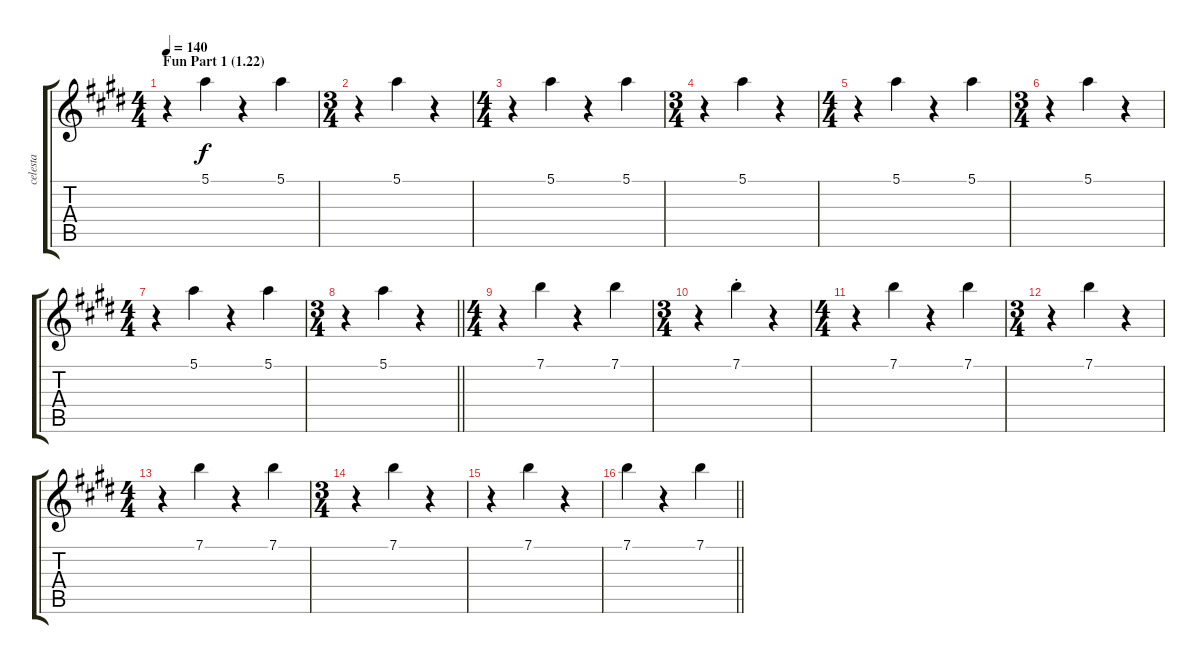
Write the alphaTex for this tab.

\track ("celesta" "celesta") {instrument celesta}
\staff {score tabs}
\tuning (E5 B4 G4 D4 A3 E3) {hide}
\ts (4 4)
\section ("" "Fun Part 1 (1.22)")
\tempo 140
\clef g2
\ks e
r.4{dy f} 5.1.4 r.4 5.1.4 |
\ts (3 4)
r.4 5.1.4 r.4 |
\ts (4 4)
r.4 5.1.4 r.4 5.1.4 |
\ts (3 4)
r.4 5.1.4 r.4 |
\ts (4 4)
r.4 5.1.4 r.4 5.1.4 |
\ts (3 4)
r.4 5.1.4 r.4 |
\ts (4 4)
r.4 5.1.4 r.4 5.1.4 |
\ts (3 4)
\barLineRight lightlight
r.4 5.1.4 r.4 |
\ts (4 4)
r.4 7.1.4 r.4 7.1.4 |
\ts (3 4)
r.4 7.1{st}.4 r.4 |
\ts (4 4)
r.4 7.1.4 r.4 7.1.4 |
\ts (3 4)
r.4 7.1.4 r.4 |
\ts (4 4)
r.4 7.1.4 r.4 7.1.4 |
\ts (3 4)
r.4 7.1.4 r.4 |
r.4 7.1.4 r.4 |
\barLineRight lightlight
7.1.4 r.4 7.1.4
